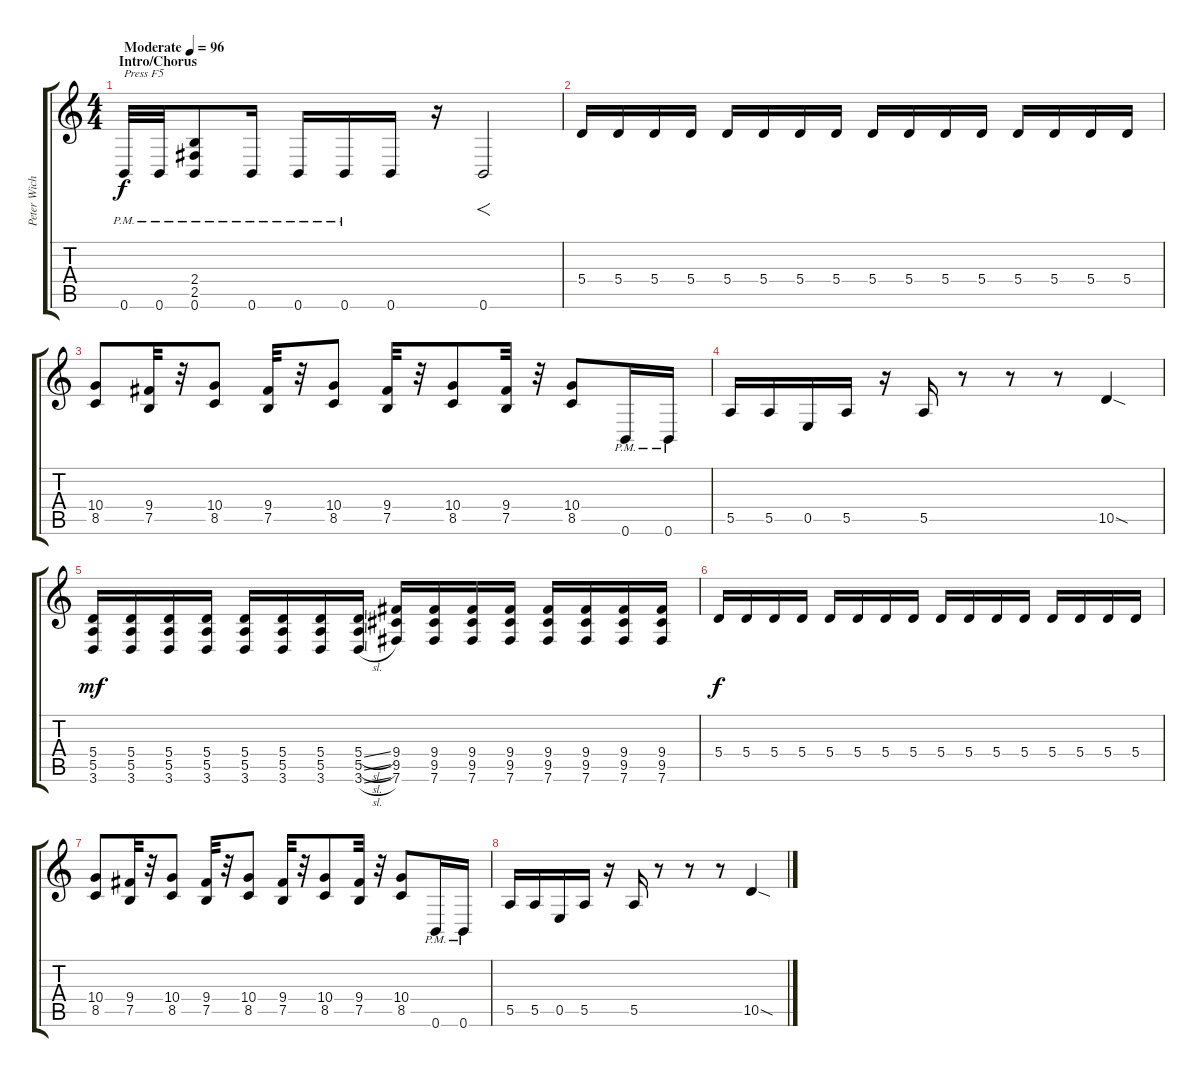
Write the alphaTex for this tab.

\track ("Peter Wichers (Guitar)" "Peter Wich") {instrument distortionguitar}
\staff {score tabs}
\tuning (B3 Gb3 D3 A2 E2 B1) {hide}
\ts (4 4)
\section ("" "Intro/Chorus")
\tempo (96 "Moderate")
\clef g2
\ks c
0.6{pm}.32{txt "Press F5" dy f instrument distortionguitar} 0.6{pm}.32 (2.4 2.5 0.6{pm}).8 0.6{pm}.16 0.6{pm}.16 0.6{pm}.16 0.6.16 r.16 0.6.2{f} |
5.4.16 5.4.16 5.4.16 5.4.16 5.4.16 5.4.16 5.4.16 5.4.16 5.4.16 5.4.16 5.4.16 5.4.16 5.4.16 5.4.16 5.4.16 5.4.16 |
(10.4 8.5).8 (9.4 7.5).32 r.32 (10.4 8.5).8 (9.4 7.5).32 r.32 (10.4 8.5).8 (9.4 7.5).32 r.32 (10.4 8.5).8 (9.4 7.5).32 r.32 (10.4 8.5).8 0.6{pm}.16 0.6{pm}.16 |
5.5.16 5.5.16 0.5.16 5.5.16 r.16 5.5.16 r.8 r.8 r.8 10.5{sod}.4 |
(5.4 5.5 3.6).16{dy mf} (5.4 5.5 3.6).16 (5.4 5.5 3.6).16 (5.4 5.5 3.6).16 (5.4 5.5 3.6).16 (5.4 5.5 3.6).16 (5.4 5.5 3.6).16 (5.4{sl} 5.5{sl} 3.6{sl}).16 (9.4 9.5 7.6).16 (9.4 9.5 7.6).16 (9.4 9.5 7.6).16 (9.4 9.5 7.6).16 (9.4 9.5 7.6).16 (9.4 9.5 7.6).16 (9.4 9.5 7.6).16 (9.4 9.5 7.6).16 |
5.4.16{dy f} 5.4.16 5.4.16 5.4.16 5.4.16 5.4.16 5.4.16 5.4.16 5.4.16 5.4.16 5.4.16 5.4.16 5.4.16 5.4.16 5.4.16 5.4.16 |
(10.4 8.5).8 (9.4 7.5).32 r.32 (10.4 8.5).8 (9.4 7.5).32 r.32 (10.4 8.5).8 (9.4 7.5).32 r.32 (10.4 8.5).8 (9.4 7.5).32 r.32 (10.4 8.5).8 0.6{pm}.16 0.6{pm}.16 |
5.5.16 5.5.16 0.5.16 5.5.16 r.16 5.5.16 r.8 r.8 r.8 10.5{sod}.4
